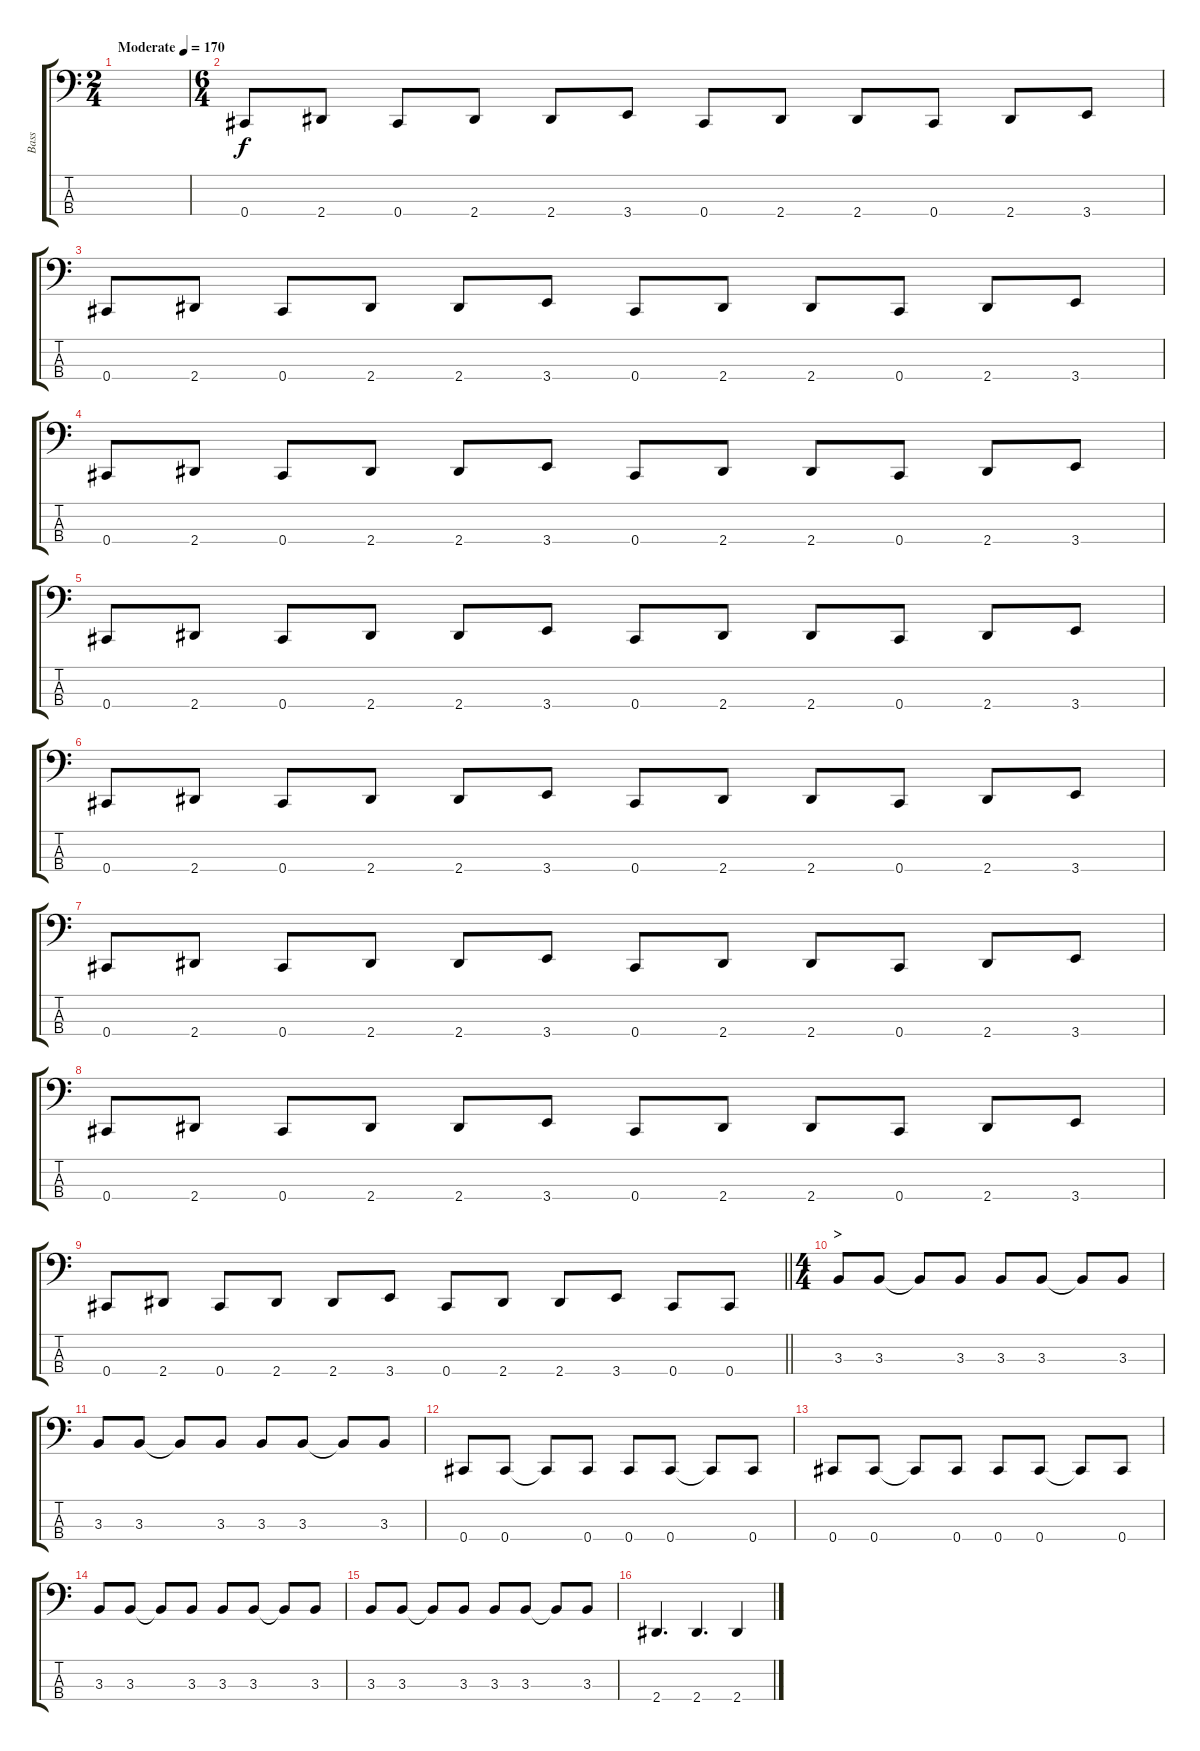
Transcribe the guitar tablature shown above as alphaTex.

\track ("Bass" "Bass") {instrument electricbassfinger}
\staff {score tabs}
\tuning (Gb2 Db2 Ab1 Db1) {hide}
\ts (2 4)
\tempo (170 "Moderate")
\clef f4
\ks c
|
\ts (6 4)
0.4.8 2.4.8 0.4.8 2.4.8 2.4.8 3.4.8 0.4.8 2.4.8 2.4.8 0.4.8 2.4.8 3.4.8 |
0.4.8 2.4.8 0.4.8 2.4.8 2.4.8 3.4.8 0.4.8 2.4.8 2.4.8 0.4.8 2.4.8 3.4.8 |
0.4.8 2.4.8 0.4.8 2.4.8 2.4.8 3.4.8 0.4.8 2.4.8 2.4.8 0.4.8 2.4.8 3.4.8 |
0.4.8 2.4.8 0.4.8 2.4.8 2.4.8 3.4.8 0.4.8 2.4.8 2.4.8 0.4.8 2.4.8 3.4.8 |
0.4.8 2.4.8 0.4.8 2.4.8 2.4.8 3.4.8 0.4.8 2.4.8 2.4.8 0.4.8 2.4.8 3.4.8 |
0.4.8 2.4.8 0.4.8 2.4.8 2.4.8 3.4.8 0.4.8 2.4.8 2.4.8 0.4.8 2.4.8 3.4.8 |
0.4.8 2.4.8 0.4.8 2.4.8 2.4.8 3.4.8 0.4.8 2.4.8 2.4.8 0.4.8 2.4.8 3.4.8 |
\barLineRight lightlight
0.4.8 2.4.8 0.4.8 2.4.8 2.4.8 3.4.8 0.4.8 2.4.8 2.4.8 3.4.8 0.4.8 0.4.8 |
\ts (4 4)
\section ("" ">")
3.3.8 3.3.8 3.3{t}.8 3.3.8 3.3.8 3.3.8 3.3{t}.8 3.3.8 |
3.3.8 3.3.8 3.3{t}.8 3.3.8 3.3.8 3.3.8 3.3{t}.8 3.3.8 |
0.4.8 0.4.8 0.4{t}.8 0.4.8 0.4.8 0.4.8 0.4{t}.8 0.4.8 |
0.4.8 0.4.8 0.4{t}.8 0.4.8 0.4.8 0.4.8 0.4{t}.8 0.4.8 |
3.3.8 3.3.8 3.3{t}.8 3.3.8 3.3.8 3.3.8 3.3{t}.8 3.3.8 |
3.3.8 3.3.8 3.3{t}.8 3.3.8 3.3.8 3.3.8 3.3{t}.8 3.3.8 |
2.4.4{d} 2.4.4{d} 2.4.4
